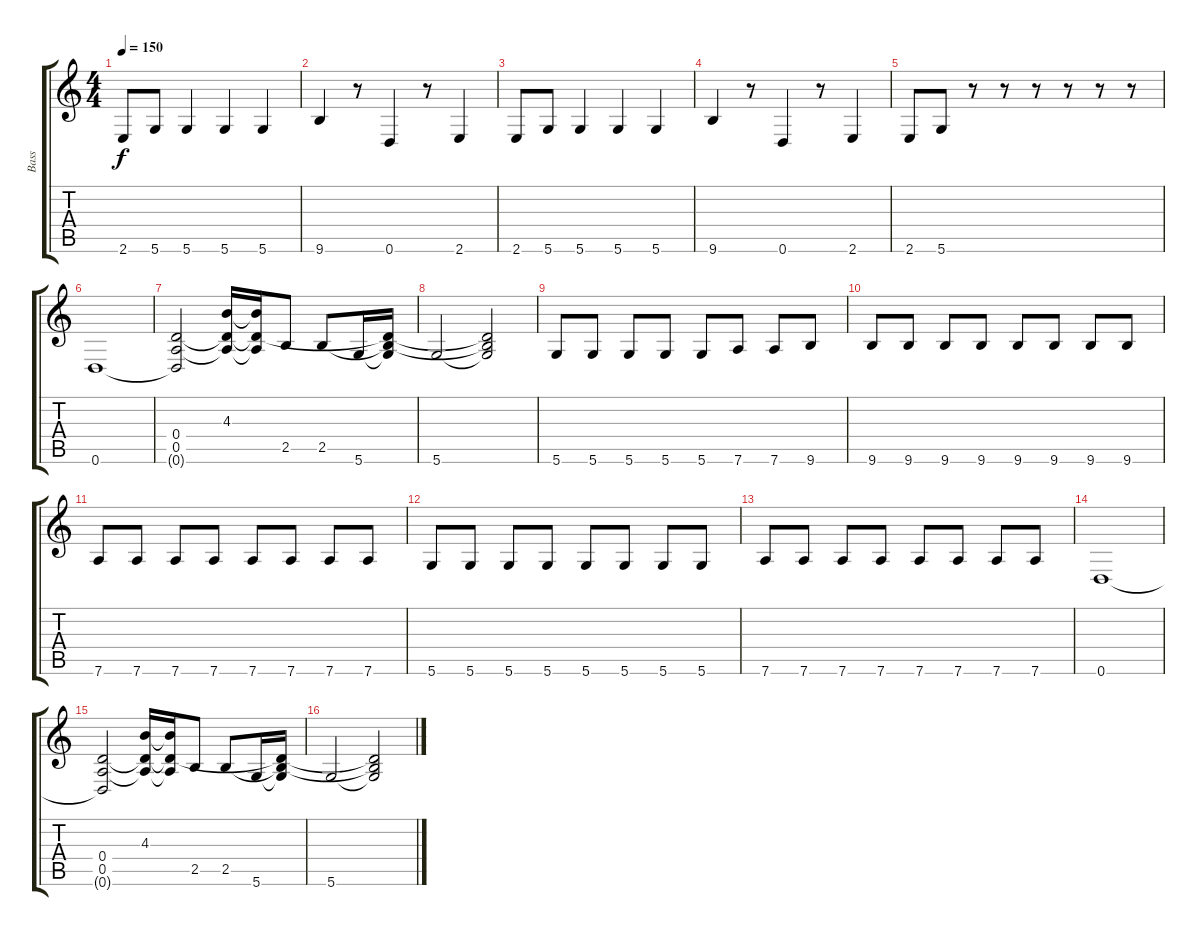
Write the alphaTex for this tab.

\track ("Bass" "Bass") {instrument electricbasspick}
\staff {score tabs}
\tuning (E4 B3 G3 D3 A2 D2) {hide}
\ts (4 4)
\tempo 150
\clef g2
\ks c
2.6.8{dy f} 5.6.8 5.6.4 5.6.4 5.6.4 |
9.6.4 r.8 0.6.4 r.8 2.6.4 |
2.6.8 5.6.8 5.6.4 5.6.4 5.6.4 |
9.6.4 r.8 0.6.4 r.8 2.6.4 |
2.6.8 5.6.8 r.8 r.8 r.8 r.8 r.8 r.8 |
0.6.1 |
(0.4 0.5 0.6{t}).2 (4.3 0.4{t} 0.5{t}).16 (4.3{t} 0.4{t} 0.5{t}).16 2.5.8 2.5.8 5.6.16 (0.4{t} 2.5{t} 5.6{t}).16 |
5.6.2 (0.4{t} 2.5{t} 5.6{t}).2 |
5.6.8 5.6.8 5.6.8 5.6.8 5.6.8 7.6.8 7.6.8 9.6.8 |
9.6.8 9.6.8 9.6.8 9.6.8 9.6.8 9.6.8 9.6.8 9.6.8 |
7.6.8 7.6.8 7.6.8 7.6.8 7.6.8 7.6.8 7.6.8 7.6.8 |
5.6.8 5.6.8 5.6.8 5.6.8 5.6.8 5.6.8 5.6.8 5.6.8 |
7.6.8 7.6.8 7.6.8 7.6.8 7.6.8 7.6.8 7.6.8 7.6.8 |
0.6.1 |
(0.4 0.5 0.6{t}).2 (4.3 0.4{t} 0.5{t}).16 (4.3{t} 0.4{t} 0.5{t}).16 2.5.8 2.5.8 5.6.16 (0.4{t} 2.5{t} 5.6{t}).16 |
5.6.2 (0.4{t} 2.5{t} 5.6{t}).2
